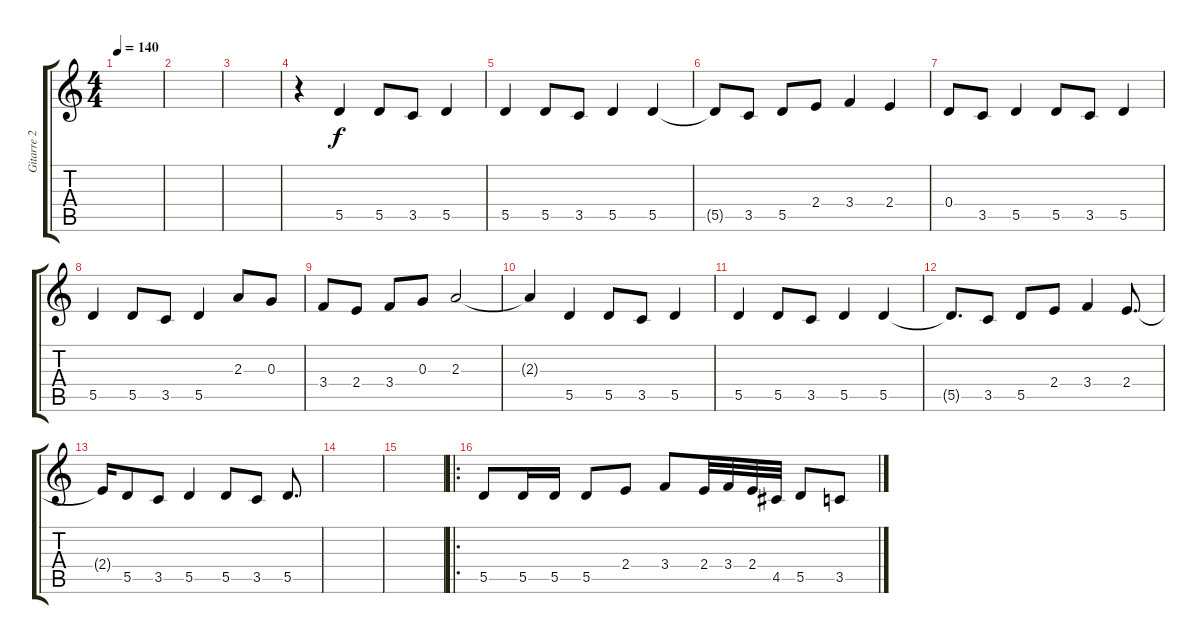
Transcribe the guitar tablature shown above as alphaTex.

\track ("Gitarre 2" "Gitarre 2") {instrument distortionguitar}
\staff {score tabs}
\tuning (E4 B3 G3 D3 A2 E2) {hide}
\ts (4 4)
\tempo 140
\clef g2
\ks c
|
|
|
r.4 5.5.4 5.5.8 3.5.8 5.5.4 |
5.5.4 5.5.8 3.5.8 5.5.4 5.5.4 |
5.5{t}.8 3.5.8 5.5.8 2.4.8 3.4.4 2.4.4 |
0.4.8 3.5.8 5.5.4 5.5.8 3.5.8 5.5.4 |
5.5.4 5.5.8 3.5.8 5.5.4 2.3.8 0.3.8 |
3.4.8 2.4.8 3.4.8 0.3.8 2.3.2 |
2.3{t}.4 5.5.4 5.5.8 3.5.8 5.5.4 |
5.5.4 5.5.8 3.5.8 5.5.4 5.5.4 |
5.5{t}.8{d} 3.5.8 5.5.8 2.4.8 3.4.4 2.4.8{d} |
2.4{t}.16 5.5.8 3.5.8 5.5.4 5.5.8 3.5.8 5.5.8{d} |
|
|
\ro
5.5.8 5.5.16 5.5.16 5.5.8 2.4.8 3.4.8 2.4.32 3.4.32 2.4.32 4.5.32 5.5.8 3.5.8
